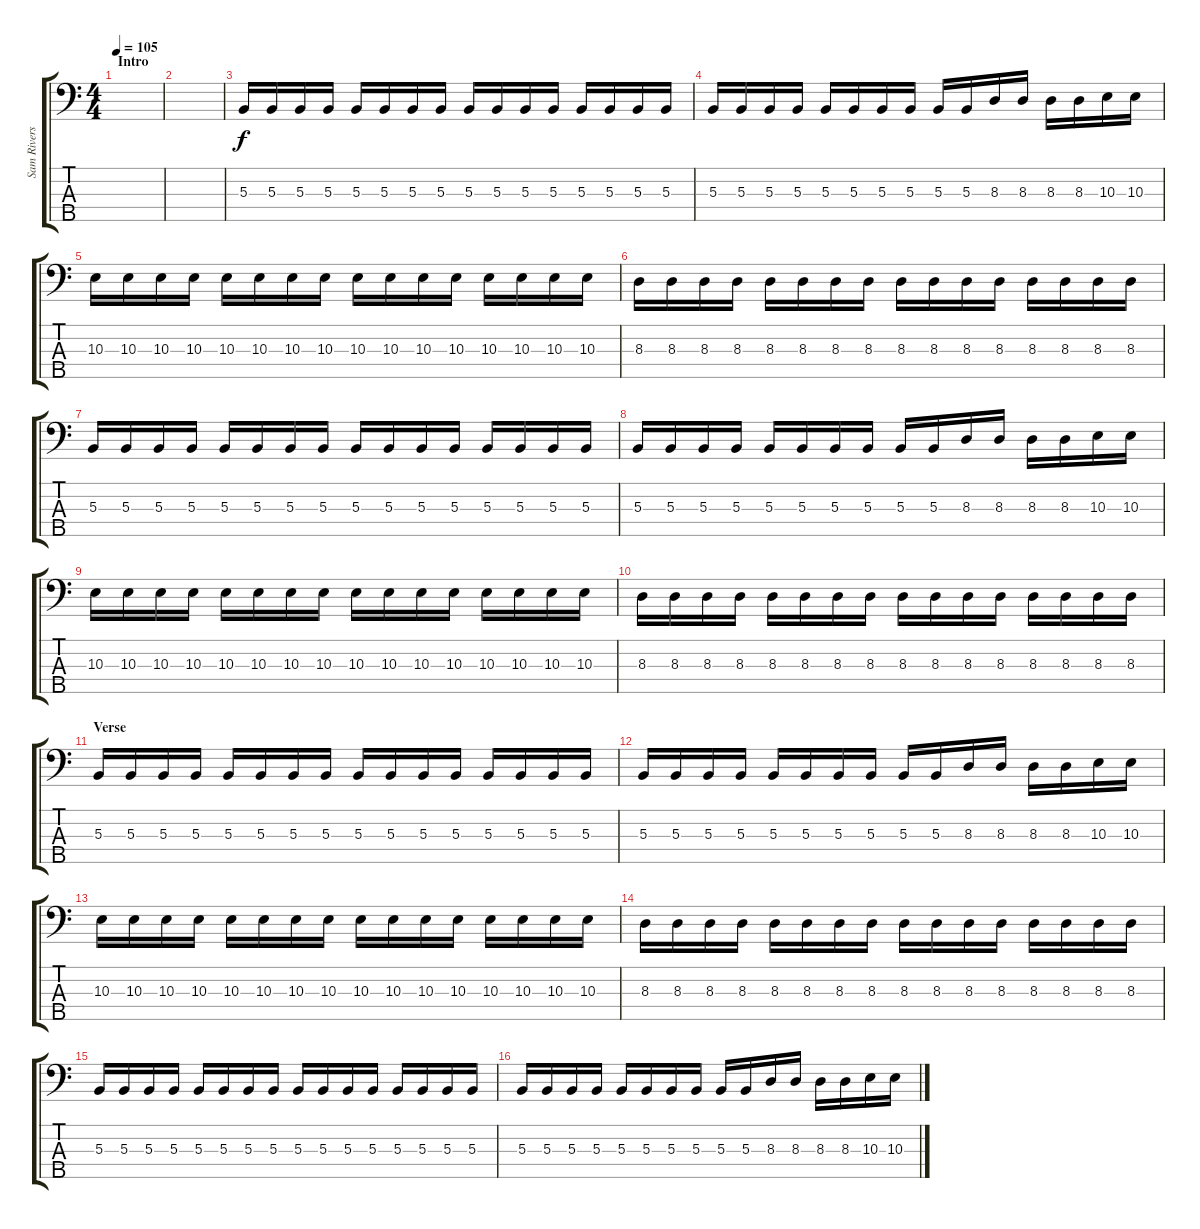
\track ("Sam Rivers - Bass" "Sam Rivers") {instrument electricbassfinger}
\staff {score tabs}
\tuning (E2 B1 Gb1 B0 Bb0) {hide}
\ts (4 4)
\section ("" "Intro")
\tempo 105
\clef f4
\ks c
|
|
5.3.16 5.3.16 5.3.16 5.3.16 5.3.16 5.3.16 5.3.16 5.3.16 5.3.16 5.3.16 5.3.16 5.3.16 5.3.16 5.3.16 5.3.16 5.3.16 |
5.3.16 5.3.16 5.3.16 5.3.16 5.3.16 5.3.16 5.3.16 5.3.16 5.3.16 5.3.16 8.3.16 8.3.16 8.3.16 8.3.16 10.3.16 10.3.16 |
10.3.16 10.3.16 10.3.16 10.3.16 10.3.16 10.3.16 10.3.16 10.3.16 10.3.16 10.3.16 10.3.16 10.3.16 10.3.16 10.3.16 10.3.16 10.3.16 |
8.3.16 8.3.16 8.3.16 8.3.16 8.3.16 8.3.16 8.3.16 8.3.16 8.3.16 8.3.16 8.3.16 8.3.16 8.3.16 8.3.16 8.3.16 8.3.16 |
5.3.16 5.3.16 5.3.16 5.3.16 5.3.16 5.3.16 5.3.16 5.3.16 5.3.16 5.3.16 5.3.16 5.3.16 5.3.16 5.3.16 5.3.16 5.3.16 |
5.3.16 5.3.16 5.3.16 5.3.16 5.3.16 5.3.16 5.3.16 5.3.16 5.3.16 5.3.16 8.3.16 8.3.16 8.3.16 8.3.16 10.3.16 10.3.16 |
10.3.16 10.3.16 10.3.16 10.3.16 10.3.16 10.3.16 10.3.16 10.3.16 10.3.16 10.3.16 10.3.16 10.3.16 10.3.16 10.3.16 10.3.16 10.3.16 |
8.3.16 8.3.16 8.3.16 8.3.16 8.3.16 8.3.16 8.3.16 8.3.16 8.3.16 8.3.16 8.3.16 8.3.16 8.3.16 8.3.16 8.3.16 8.3.16 |
\section ("" "Verse")
5.3.16 5.3.16 5.3.16 5.3.16 5.3.16 5.3.16 5.3.16 5.3.16 5.3.16 5.3.16 5.3.16 5.3.16 5.3.16 5.3.16 5.3.16 5.3.16 |
5.3.16 5.3.16 5.3.16 5.3.16 5.3.16 5.3.16 5.3.16 5.3.16 5.3.16 5.3.16 8.3.16 8.3.16 8.3.16 8.3.16 10.3.16 10.3.16 |
10.3.16 10.3.16 10.3.16 10.3.16 10.3.16 10.3.16 10.3.16 10.3.16 10.3.16 10.3.16 10.3.16 10.3.16 10.3.16 10.3.16 10.3.16 10.3.16 |
8.3.16 8.3.16 8.3.16 8.3.16 8.3.16 8.3.16 8.3.16 8.3.16 8.3.16 8.3.16 8.3.16 8.3.16 8.3.16 8.3.16 8.3.16 8.3.16 |
5.3.16 5.3.16 5.3.16 5.3.16 5.3.16 5.3.16 5.3.16 5.3.16 5.3.16 5.3.16 5.3.16 5.3.16 5.3.16 5.3.16 5.3.16 5.3.16 |
5.3.16 5.3.16 5.3.16 5.3.16 5.3.16 5.3.16 5.3.16 5.3.16 5.3.16 5.3.16 8.3.16 8.3.16 8.3.16 8.3.16 10.3.16 10.3.16
